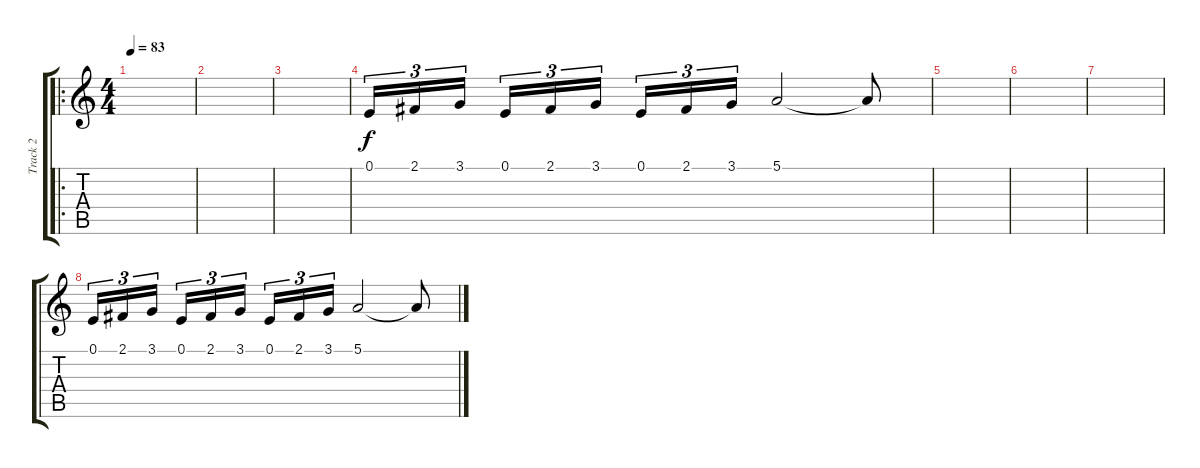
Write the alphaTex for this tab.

\track ("Track 2" "Track 2") {instrument flute}
\staff {score tabs}
\tuning (E4 B3 G3 D3 A2 E2) {hide}
\ro
\ts (4 4)
\tempo 83
\clef g2
\ks c
|
|
|
0.1.16{tu (3 2)} 2.1.16{tu (3 2)} 3.1.16{tu (3 2)} 0.1.16{tu (3 2)} 2.1.16{tu (3 2)} 3.1.16{tu (3 2)} 0.1.16{tu (3 2)} 2.1.16{tu (3 2)} 3.1.16{tu (3 2)} 5.1.2 5.1{t}.8 |
|
|
|
0.1.16{tu (3 2)} 2.1.16{tu (3 2)} 3.1.16{tu (3 2)} 0.1.16{tu (3 2)} 2.1.16{tu (3 2)} 3.1.16{tu (3 2)} 0.1.16{tu (3 2)} 2.1.16{tu (3 2)} 3.1.16{tu (3 2)} 5.1.2 5.1{t}.8
